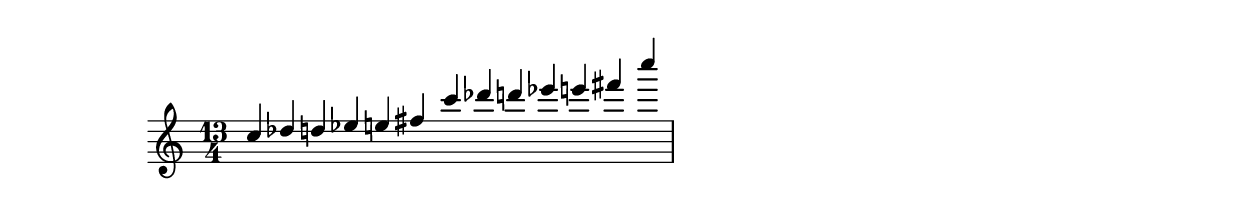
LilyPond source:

\version "2.18.2" \score { \new Staff << \new Voice { \set midiInstrument = #"piano" \voiceOne
 \key c \major \time 13/4
\override Voice.TextScript.font-size = #-4
 { c'' des'' d'' ees'' e'' fis'' c''' des''' d''' ees''' e''' fis''' c''''  } 
 } >> \layout { } \midi { \context { \Staff \remove "Staff_performer" }
\context { \Voice \consists "Staff_performer" } \tempo 2 = 60 } }
\paper{oddHeaderMarkup = ##f oddFooterMarkup = ##f}
